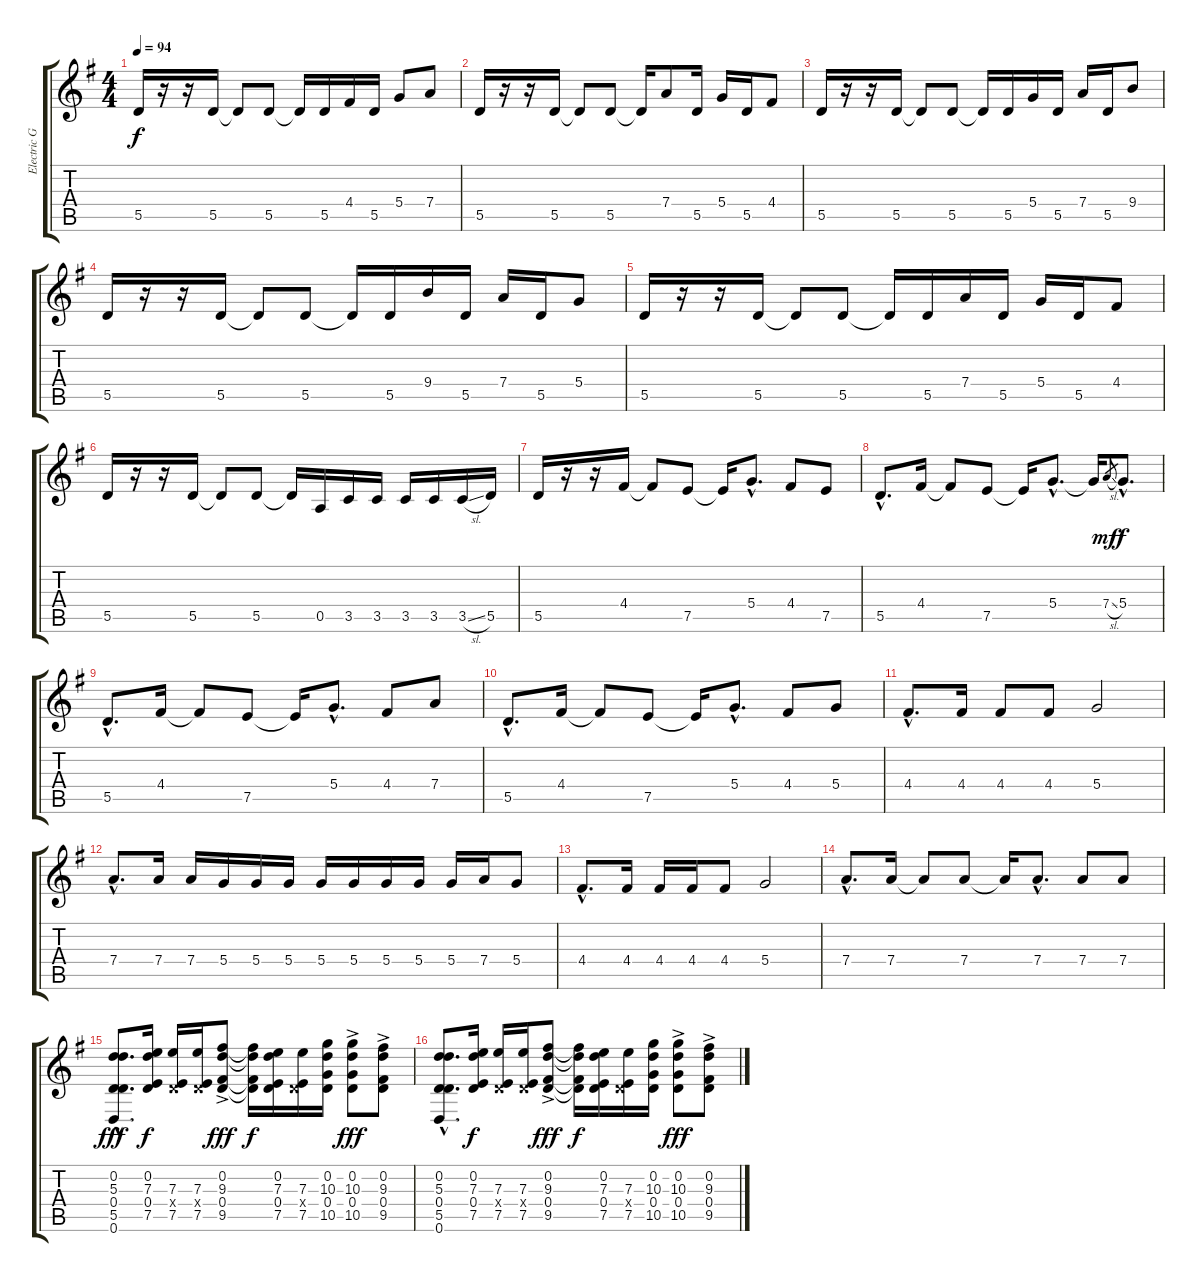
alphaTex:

\track ("Electric Guitar 3" "Electric G") {instrument distortionguitar}
\staff {score tabs}
\tuning (E4 D4 A3 D3 A2 D2) {hide}
\ts (4 4)
\tempo 94
\clef g2
\ks g
5.5.16{dy f instrument electricguitarclean} r.16 r.16 5.5.16 5.5{t}.8 5.5.8 5.5{t}.16 5.5.16 4.4.16 5.5.16 5.4.8 7.4.8 |
5.5.16 r.16 r.16 5.5.16 5.5{t}.8 5.5.8 5.5{t}.16 7.4.8 5.5.16 5.4.16 5.5.16 4.4.8 |
5.5.16{instrument electricguitarclean} r.16 r.16 5.5.16 5.5{t}.8 5.5.8 5.5{t}.16 5.5.16 5.4.16 5.5.16 7.4.16 5.5.16 9.4.8 |
5.5.16 r.16 r.16 5.5.16 5.5{t}.8 5.5.8 5.5{t}.16 5.5.16 9.4.16 5.5.16 7.4.16 5.5.16 5.4.8 |
5.5.16{instrument electricguitarclean} r.16 r.16 5.5.16 5.5{t}.8 5.5.8 5.5{t}.16 5.5.16 7.4.16 5.5.16 5.4.16 5.5.16 4.4.8 |
5.5.16 r.16 r.16 5.5.16 5.5{t}.8 5.5.8 5.5{t}.16 0.5.16 3.5.16 3.5.16 3.5.16 3.5.16 3.5{sl}.16 5.5.16 |
5.5.16 r.16 r.16 4.4.16 4.4{t}.8 7.5.8 7.5{t}.16 5.4{hac}.8{d} 4.4.8 7.5.8 |
5.5{hac}.8{d} 4.4.16 4.4{t}.8 7.5.8 7.5{t}.16 5.4{hac}.8{d} 5.4{t}.16 7.4{sl}.8{gr dy mf} 5.4{hac}.8{d dy f} |
5.5{hac}.8{d} 4.4.16 4.4{t}.8 7.5.8 7.5{t}.16 5.4{hac}.8{d} 4.4.8 7.4.8 |
5.5{hac}.8{d} 4.4.16 4.4{t}.8 7.5.8 7.5{t}.16 5.4{hac}.8{d} 4.4.8 5.4.8 |
4.4{hac}.8{d} 4.4.16 4.4.8 4.4.8 5.4.2 |
7.4{hac}.8{d} 7.4.16 7.4.16 5.4.16 5.4.16 5.4.16 5.4.16 5.4.16 5.4.16 5.4.16 5.4.16 7.4.16 5.4.8 |
4.4{hac}.8{d} 4.4.16 4.4.16 4.4.16 4.4.8 5.4.2 |
7.4{hac}.8{d} 7.4.16 7.4{t}.8 7.4.8 7.4{t}.16 7.4{hac}.8{d} 7.4.8 7.4.8 |
(0.2{hac} 5.3{hac} 0.4{hac} 5.5{hac} 0.6{hac}).8{d dy fff instrument distortionguitar} (0.2 7.3 0.4 7.5).16{dy f} (7.3 0.4{x} 7.5).16 (7.3 0.4{x} 7.5).16 (0.2{ac} 9.3{ac} 0.4{ac} 9.5{ac}).8{dy fff} (0.2{t} 9.3{t} 0.4{t} 9.5{t}).16{dy f} (0.2 7.3 0.4 7.5).16 (7.3 0.4{x} 7.5).16 (0.2 10.3 0.4 10.5).16 (0.2{ac} 10.3{ac} 0.4{ac} 10.5{ac}).8{dy fff} (0.2{ac} 9.3{ac} 0.4{ac} 9.5{ac}).8 |
(0.2{hac} 5.3{hac} 0.4{hac} 5.5{hac} 0.6{hac}).8{d} (0.2 7.3 0.4 7.5).16{dy f} (7.3 0.4{x} 7.5).16 (7.3 0.4{x} 7.5).16 (0.2{ac} 9.3{ac} 0.4{ac} 9.5{ac}).8{dy fff} (0.2{t} 9.3{t} 0.4{t} 9.5{t}).16{dy f} (0.2 7.3 0.4 7.5).16 (7.3 0.4{x} 7.5).16 (0.2 10.3 0.4 10.5).16 (0.2{ac} 10.3{ac} 0.4{ac} 10.5{ac}).8{dy fff} (0.2{ac} 9.3{ac} 0.4{ac} 9.5{ac}).8
